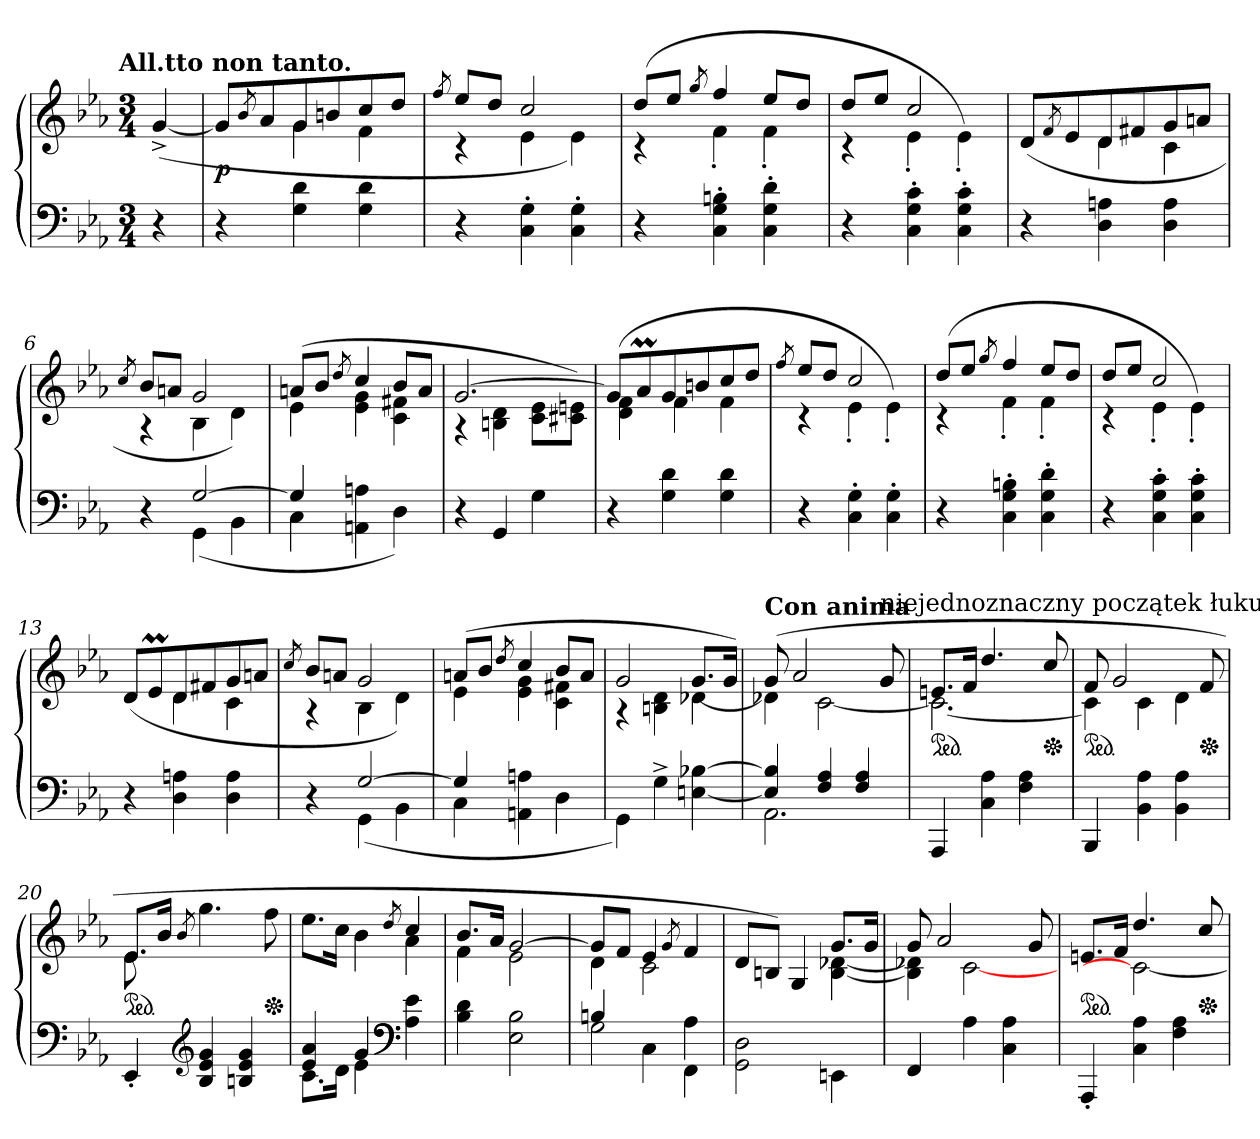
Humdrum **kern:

**kern	**kern	**dynam
*part1	*part1	*part1
*staff2	*staff1	*staff1/2
*clefF4	*clefG2	*
*k[b-e-a-]	*k[b-e-a-]	*
*c:	*c:	*
!!LO:TX:omd:t=All.tto non tanto.
*M3/4	*M3/4	*
=	=	=
4r	(>[4g^	.
=1	=1	=1
*	*^	*
4r	8gL]	4ryy	p
.	8qb-/	.	.
.	8a-	.	.
4G 4d	8g	4g	.
.	8bn	.	.
4G 4d	8cc	4f	.
.	8ddJ	.	.
=2	=2	=2	=2
.	8qff/	.	.
4r	8ee-L	4r	.
.	8ddJ	.	.
4C' 4G'	2cc	4e-	.
4C' 4G'	.	4e-)	.
=3	=3	=3	=3
4r	(8ddL	4r	.
.	8ee-J	.	.
.	8qgg/	.	.
4C' 4G' 4Bn'	4ff	4f'>	.
4C' 4G' 4d'	8ee-L	4f'>	.
.	8ddJ	.	.
=4	=4	=4	=4
4r	8ddL	4r	.
.	8ee-J	.	.
4C' 4G' 4c'	2cc	4e-'>	.
4C' 4G' 4c'	.	4e-'>)	.
=5	=5	=5	=5
4r	(>8dL	4ryy	.
.	8qf/	.	.
.	8e-	.	.
4D 4An	8d	4d	.
.	8f#X	.	.
4D 4A	8g	4c	.
.	8anJ	.	.
=6	=6	=6	=6
.	8qcc/	.	.
*^	*	*	*
4r	4ryy	8b-L	4r	.
.	.	8anJ	.	.
[2G	(4GG	2g	4B-	.
.	4BB-	.	4d)	.
=7	=7	=7	=7	=7
4G]	4C	(8anL	4e-	.
.	.	8b-J	.	.
.	.	8qdd/	.	.
2ryy	4AAn 4An	4cc	4e- 4g	.
.	4D)	8b-L	4c 4f#X	.
.	.	8aJ	.	.
*v	*v	*	*	*
=8	=8	=8	=8
4r	[2.g	4r	.
4GG	.	4Bn 4d	.
4G	.	8c 8e-L	.
.	.	8c#X 8enJ)	.
=9	=9	=9	=9
4r	(8gL]	4d 4f	.
.	8a-M	.	.
4G 4d	8g	4f	.
.	8bn	.	.
4G 4d	8cc	4f	.
.	8ddJ	.	.
=10	=10	=10	=10
.	8qff/	.	.
4r	8ee-L	4r	.
.	8ddJ	.	.
4C' 4G'	2cc	4e-'>	.
4C' 4G'	.	4e-'>)	.
=11	=11	=11	=11
4r	(8ddL	4r	.
.	8ee-J	.	.
.	8qgg/	.	.
4C' 4G' 4Bn'	4ff	4f'>	.
4C' 4G' 4d'	8ee-L	4f'>	.
.	8ddJ	.	.
=12	=12	=12	=12
4r	8ddL	4r	.
.	8ee-J	.	.
4C' 4G' 4c'	2cc	4e-'>	.
4C' 4G' 4c'	.	4e-'>)	.
=13	=13	=13	=13
4r	(>8dL	4ryy	.
.	8e-M	.	.
4D 4An	8d	4d	.
.	8f#X	.	.
4D 4A	8g	4c	.
.	8anJ	.	.
=14	=14	=14	=14
.	8qcc/	.	.
*^	*	*	*
4r	4ryy	8b-L	4r	.
.	.	8anJ	.	.
[2G	(4GG	2g	4B-	.
.	4BB-	.	4d)	.
=15	=15	=15	=15	=15
4G]	4C	(8anL	4e-	.
.	.	8b-J	.	.
.	.	8qdd/	.	.
2ryy	4AAn 4An	4cc	4e- 4g	.
.	4D	8b-L	4c 4f#X	.
.	.	8aJ	.	.
*v	*v	*	*	*
=16	=16	=16	=16
4GG\)	2g	4r	.
4G^	.	4Bn 4d	.
[4En [4B-X	8.gL	[4d-X	.
.	16gJk)	.	.
=17	=17	=17	=17
*^	*	*	*
!	!	!LO:TX:a:B:t=Con anima	!	!
4En] 4B-]	2.AA-	(8g	4d-X]	.
.	.	2a-	.	.
4F 4A-	.	.	[2c	.
4F 4A-	.	.	.	.
!	!	!LO:TX:a:t=niejednoznaczny początek łuku 2c lub4g	!	!
.	.	8g	.	.
*v	*v	*	*	*
=18	=18	=18	=18
*	*ped	*	*
4AAA-	8.enL	2.c_	.
.	16fJk	.	.
4C 4A-	4.dd	.	.
4F 4A-	.	.	.
*	*Xped	*	*
.	8cc	.	.
=19	=19	=19	=19
*	*ped	*	*
4BBB-	8f	4c]	.
.	2g	.	.
4BB- 4A-	.	4c	.
4BB- 4A-	.	4d	.
*	*Xped	*	*
.	8f	.	.
=20	=20	=20	=20
*	*ped	*	*
4EE-'	8.e-L	8.e-	.
.	16b-Jk	16ryy	.
*clefG2	*	*	*
.	8qb-/	.	.
4B- 4e- 4g	4.gg	2ryy	.
*	*Xped	*	*
4Bn 4e- 4g	.	.	.
.	8ff	.	.
=21	=21	=21	=21
*^	*	*	*
4e- 4a-	8.cL	2ryy	8.ee-L	.
.	16dJk	.	16ccJk	.
4g	4e-	.	4b-	.
*clefF4	*	*	*	*
.	.	8qdd/	.	.
4A- 4e-	4ryy	4cc	4a-	.
*v	*v	*	*	*
=22	=22	=22	=22
4B- 4d	8.b-L	4f	.
.	16a-Jk	.	.
2E- 2B-	[2g	2e-	.
=23	=23	=23	=23
*^	*	*	*
4Bn	2G	8gL]	4d	.
.	.	8fJ	.	.
4C\	.	4e-	2c	.
.	.	8qg/	.	.
4A-\	4FF	4f	.	.
*v	*v	*	*	*
=24	=24	=24	=24
2GG\ 2D\	8d/L	8ryy	.
.	8BnJ)	8ryy	.
.	4G/	4ryy	.
4EEn\	8.g/L	[4B\ [4d-X\	.
.	16gJk	.	.
=25	=25	=25	=25
4FF	8g	4B] 4d-X]	.
.	2a-	.	.
4A-	.	[>2c	.
4C 4A-	.	.	.
.	8g	.	.
=26	=26	=26	=26
!	!LO:TX:a:t=brak łuku ligatury	!	!
*	*ped	*	*
4AAA-'	8.enL	4ryy	.
.	16fJk	.	.
4C 4A-	4.dd	2c_	.
4F 4A-	.	.	.
*	*Xped	*	*
.	8cc	.	.
*	*v	*v	*
=	=	=
*-	*-	*-
